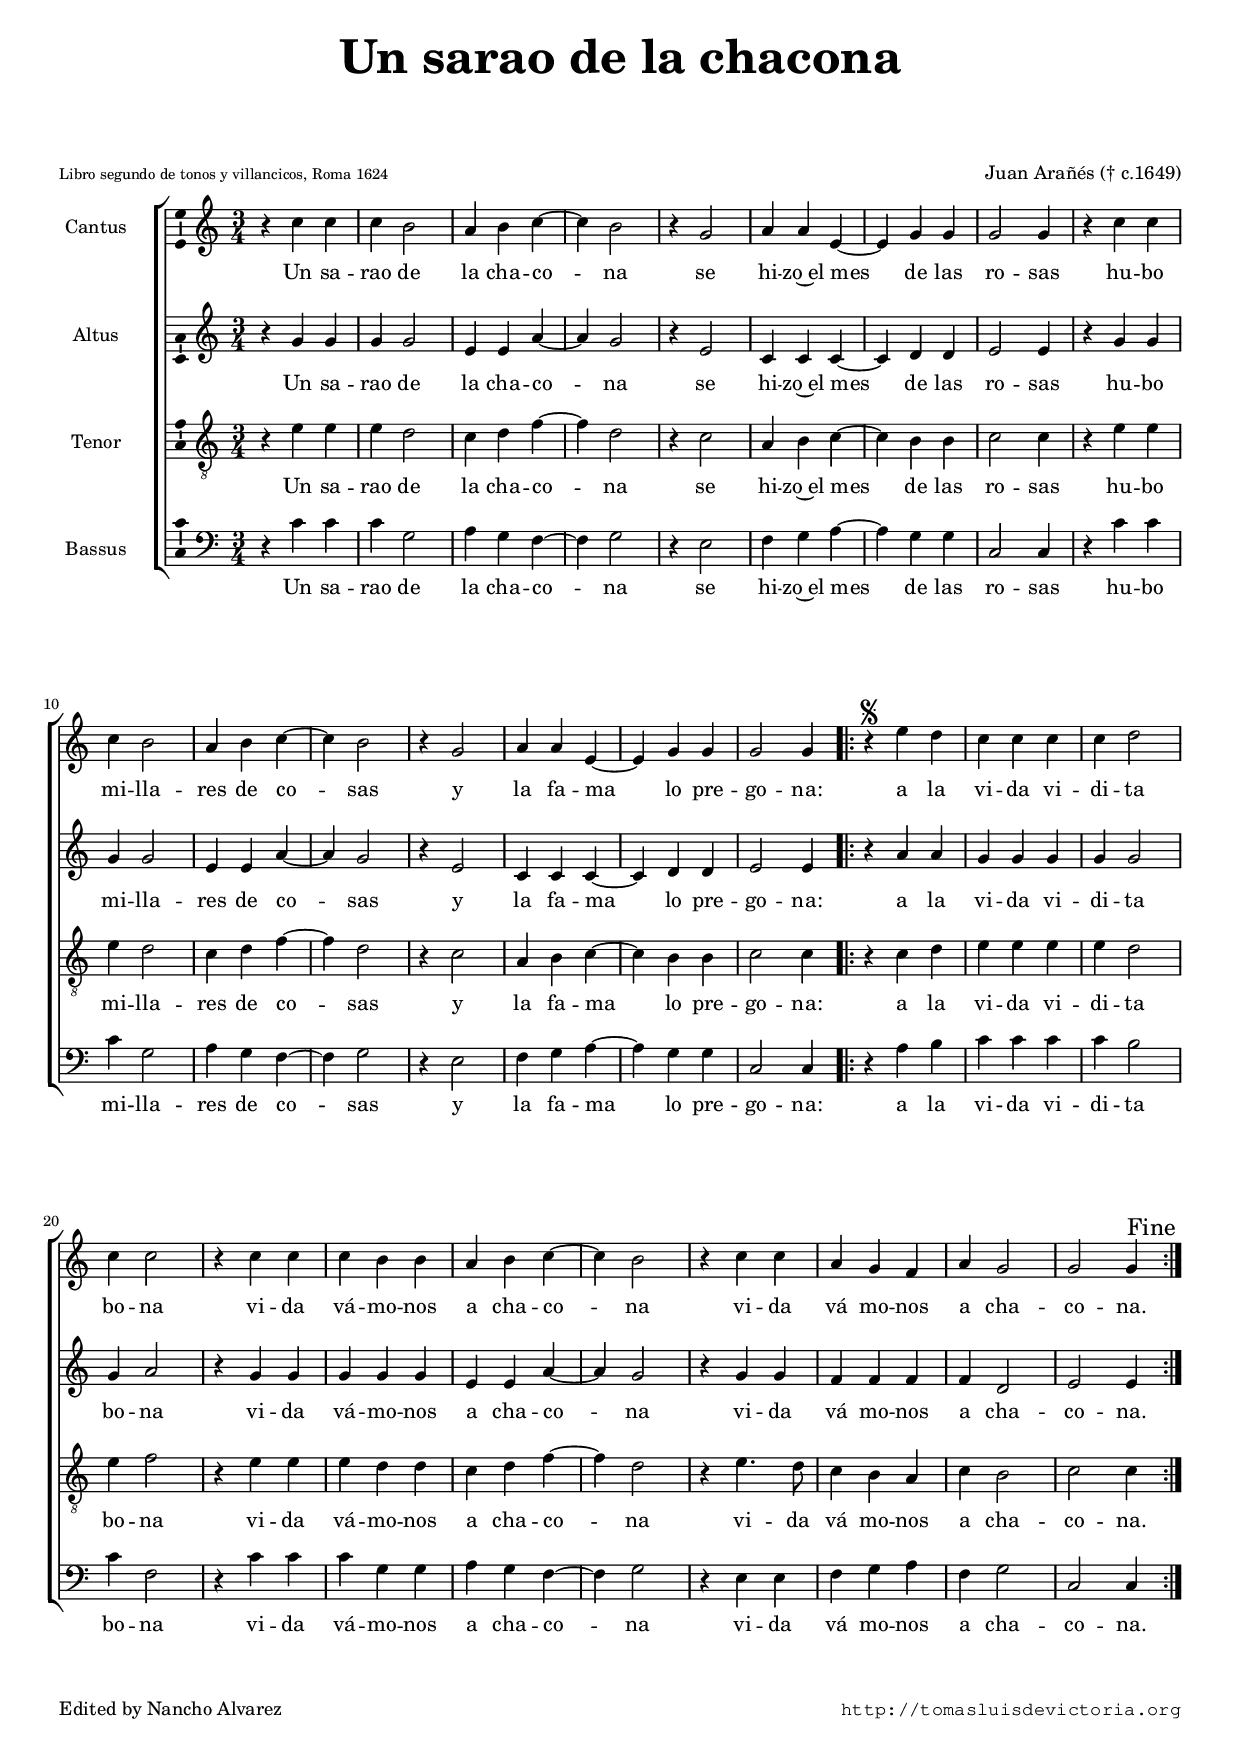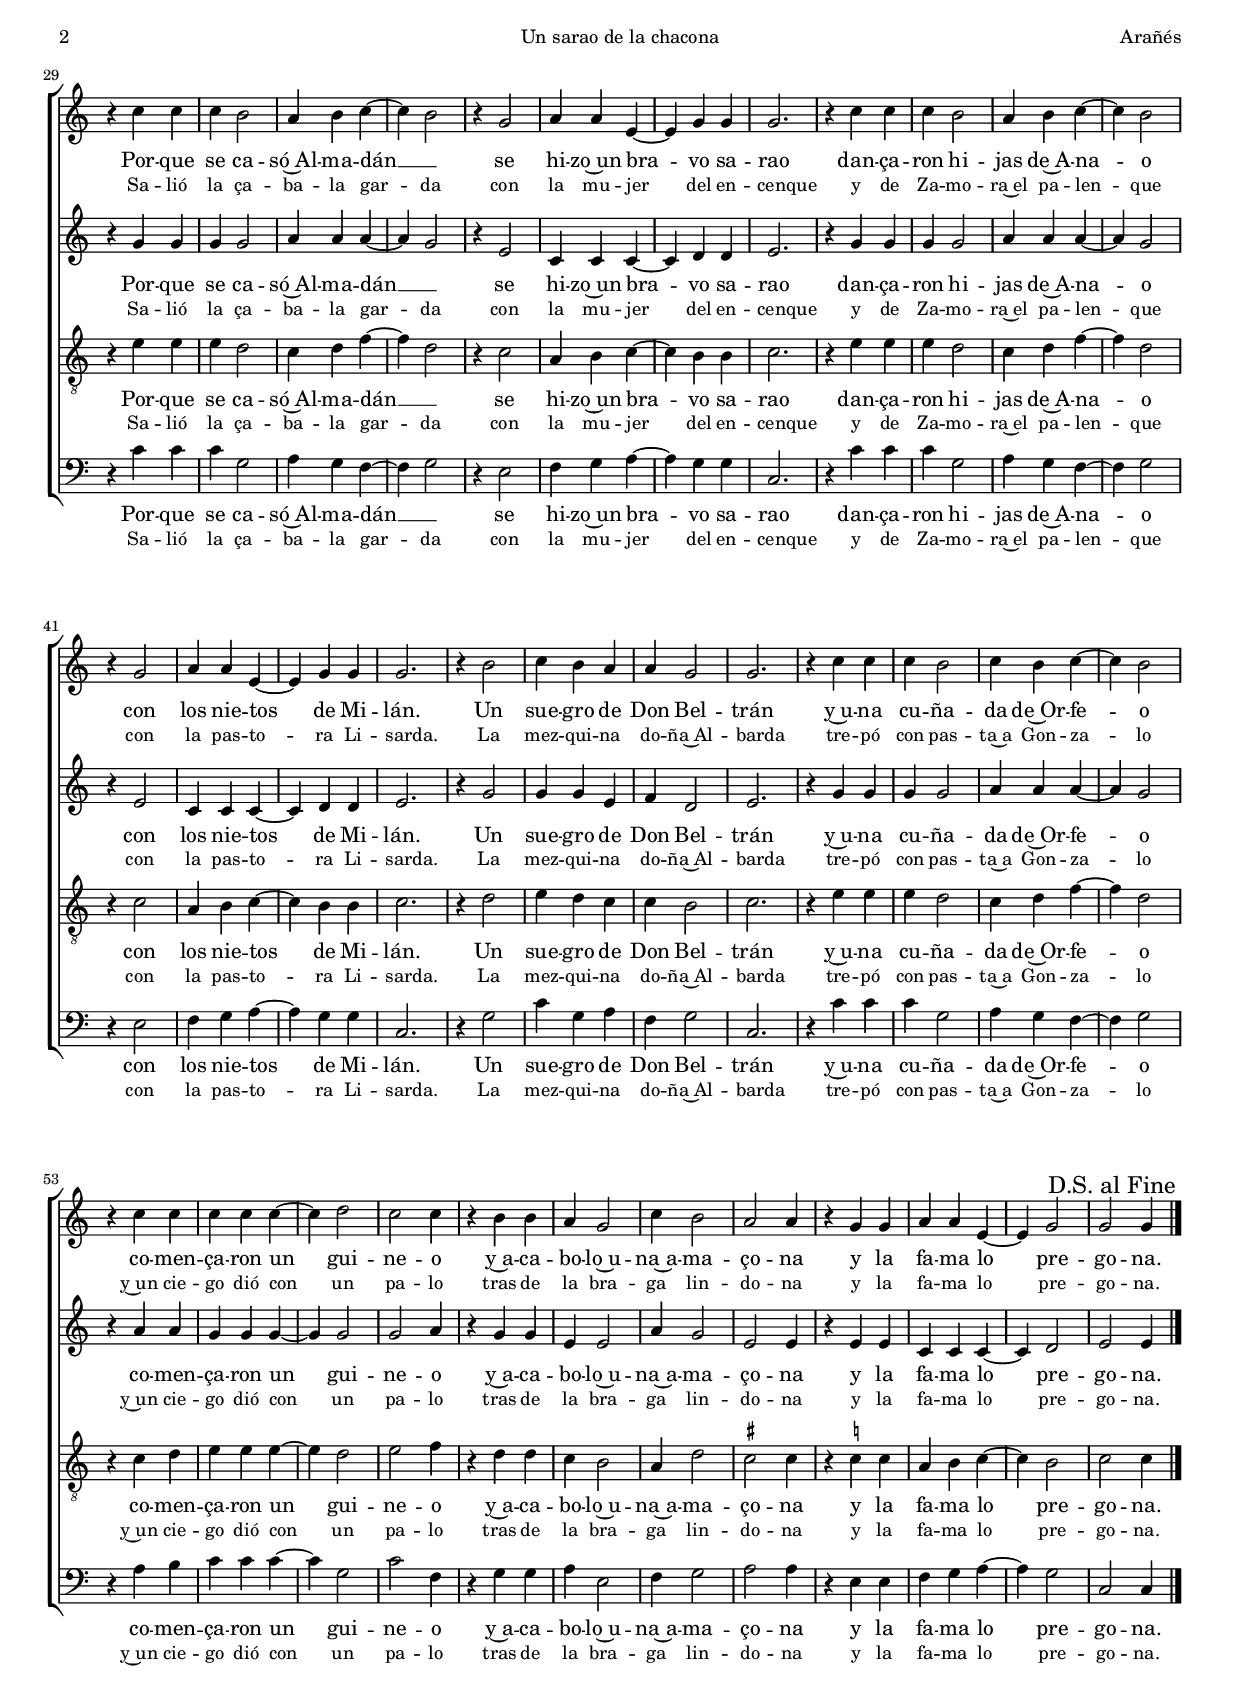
\version "2.18.0"

#(set-default-paper-size "a4")
#(set-global-staff-size 16.3)
#(ly:set-option 'point-and-click #f)
%mobile -s14.0 -i1.3

ss=\once \set suggestAccidentals = ##t
mt=#(define-music-function (parser location offset) (number?) ; move lyric text
      #{ \once \override LyricText.X-offset = -$offset #})

htitle="Un sarao de la chacona"
hcomposer="Arañés"

\header {
	title=\markup{\larger \larger \larger \larger "Un sarao de la chacona" }
	%subtitle=\markup{"siglo XVII"}
	subsubtitle=\markup{\null \vspace #3 }
	composer="Juan Arañés († c.1649)"
        pdfauthor=\composer
	%opus="(-)"
	poet=\markup{\fontsize #-2 "Libro segundo de tonos y villancicos, Roma 1624" } % está en el museo de la música de Bolonia
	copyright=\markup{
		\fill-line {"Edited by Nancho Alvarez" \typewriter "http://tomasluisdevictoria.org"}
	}
%	tagline=""
}

global={\key c \major \time 3/4 \skip 1*3/4*16 \bar ".|:"
				\skip 1*3/4*12 \bar ":|." \break
				\skip 1*3/4*36 \bar "|." }


cantus=\relative c''{
	r4 c c
	c b2
	a4 b c ~
	c b2
	r4 g2
	a4 a e ~
	e g g 
	g2 g4
	r4 c c 
	c b2
	a4 b c ~
	c b2
	r4 g2
	a4 a e ~
	e g g 
	g2 g4
	\override Script.staff-padding = #1 
	r4^\segno  e' d
	c c c 
	c d2
	c4 c2
	r4 c c
	c b b
	a b c ~
	c b2
	r4 c c
	a g f
	a g2 
	g2 g4
	\override Score.RehearsalMark.self-alignment-X=#right
	\once \override Score.RehearsalMark.break-visibility = #'#(#t #f #f)
        \mark \markup{"Fine"}
	r4 c c
	c4 b2
	a4 b c ~
	c b2
	r4 g2
	a4 a e ~
	e g g 
	g2.
	r4 c c
	c b2
	a4 b c ~
	c b2
	\break %notablet
	r4 g2
	a4 a e ~
	e g g
	g2. 
	r4 b2
	c4 b a 
	a g2 
	g2.
	r4 c c
	c b2
	c4 b c ~
	c b2
	r4 c c 
	c c c ~
	c d2 
	c2 c4
	r b b
	a g2
	c4 b2
	a2 a4
	r4 g g a a e ~
	e g2 
	\override TextScript.padding = #2
	g2 g4
	\override Score.RehearsalMark.self-alignment-X=#right
	\mark \markup{"D.S. al Fine"}
}

altus=\relative c''{
	r4 g g
	g g2
	e4 e a ~
	a g2
	r4 e2
	c4 c c ~
	c d d
	e2 e4
	r4 g g
	g g2
	e4 e a ~
	a g2
	r4 e2
	c4 c c ~
	c d d
	e2 e4
	r4 a a 
	g g g 
	g g2
	g4 a2
	r4 g g
	g g g
	e e a ~
	a g2
	r4 g g 
	f f f
	f d2
	e2 e4
	r4 g g
	g g2
	a4 a a ~
	a g2
	r4 e2 c4 c c ~
	c d d 
	e2.
	r4 g 	g 
	g g2
	a4 a a ~
	a g2
	r4 e2
	c4 c c ~
	c d d
	e2.
	r4 g2
	g4 g e f d2
	e2.
	r4 g g 
	g g2
	a4 a a ~
	a g2
	r4 a a
	g g g ~
	g g2
	g a4
	r4 g g
	e e2
	a4 g2
	e2 e4
	r4 e e
	c c c ~
	c d2 
	e2 e4
}

tenor=\relative c'{
	r4 e e
	e d2
	c4 d f ~
	f d2
	r4 c2
	a4 b c ~
	c b b
	c2 c4
	r4 e e 
	e d2 
	c4 d f ~
	f d2
	r4 c2
	a4 b c ~
	c b b
	c2 c4
	r4 c d 
	e e e
	e d2
	e4 f2
	r4 e e 
	e d d 
	c d f ~
	f d2
	r4 e4. d8
	c4 b a c4 b2
	c2 c4
	r4 e e 
	e d2
	c4 d f ~
	f d2
	r4 c2
	a4 b c ~
	c b b
	c2.
	r4 e e
	e d2
	c4 d f ~
	f d2
	r4 c2
	a4 b c ~
	c b b
	c2.
	r4 d2
	e4 d c c b2
	c2.
	r4 e e
	e d2
	c4 d f ~
	f d2
	r4 c d e e e ~
	e d2
	e2 f4
	r4 d d
	c b2
	a4 d2
	\ss cis2 cis4
	r4 \ss c! c
	a b c ~
	c b2
	c2 c4
}

bassus=\relative c'{
	r4 c c
	c g2
	a4 g f ~
	f g2
	r4 e2
	f4 g a ~
	a g g
	c,2 c4
	r4 c' c
	c g2
	a4 g f ~
	f g2
	r4 e2
	f4 g a ~
	a g g
	c,2 c4
	r4 a' b
	c c c
	c b2
	c4 f,2
	r4 c' c
	c g g 
	a g f ~
	f g2
	r4 e e
	f g a
	f g2
	c,2 c4
	r4 c' c
	c g2
	a4 g f ~
	f g2
	r4 e2
	f4 g a ~
	a g g 
	c,2.
	r4 c' c
	c g2
	a4 g f ~
	f g2
	r4 e2 
	f4 g a ~
	a g g c,2.
	r4 g'2
	c4 g a 
	f g2
	c,2.
	r4 c' c
	c g2
	a4 g f ~
	f g2
	r4 a b
	c c c ~
	c g2
	c2 f,4
	r4 g g
	a e2
	f4 g2
	a2 a4
	r4 e e
	f g a ~
	a g2
	c,2 c4
}


textocantus=\lyricmode{
Un sa -- rao de la cha -- co -- _ na
se hi -- zo~el mes _ de las ro -- sas
hu -- bo mi -- lla -- res de co -- _ sas
y la fa -- ma _ lo pre -- go -- na:
a la vi -- da vi -- di -- ta bo -- na
vi -- da vá -- mo -- nos a cha -- co -- _ na
vi -- da vá mo -- nos a cha -- co -- na.
Por -- que se ca -- só~Al -- ma -- dán __ _ _ 
se hi -- zo~un bra -- _ vo sa -- rao
dan -- ça -- ron hi -- jas de~A -- na -- _ o
con los nie -- tos _ de Mi -- lán.
Un sue -- gro de Don Bel -- trán
y~u -- na cu -- ña -- da de~Or -- fe -- _ o
co -- men -- ça -- ron un _ gui -- ne -- o
y~a -- ca -- bo -- lo~u -- na~a -- ma -- ço -- na
y la fa -- ma lo _ pre -- go -- na.
}
textocantusb=\lyricmode{
\override LyricText.font-size = #0
_ _ _ _ _ _ _ _ _ 
_ _ _ _ _ _ _ _ _ 
_ _ _ _ _ _ _ _ _ 
_ _ _ _ _ _ _ _ _ 
_ _ _ _ _ _ _ _ _ 
_ _ _ _ _ _ _ _ _ 
_ _ _ _ _ _ _ _ _ _ 
Sa -- lió la ça -- ba -- la gar -- _ da
con la mu -- jer _ del en -- \mt #1.3 cenque
y de Za -- mo -- ra~el pa -- len -- _ que
con la pas -- to -- _ ra Li -- \mt #1.3 sarda.
La mez -- qui -- na do -- ña~Al -- \mt #1.3 barda
tre -- pó con pas -- ta~a Gon -- za -- _ lo
y~un cie -- go dió con _ un pa -- lo
tras de la bra -- ga lin -- do -- na
y la fa -- ma lo _ pre -- go -- na.
}

textoaltus=\lyricmode{
	
}

textotenor=\lyricmode{
	
}

textobassus=\lyricmode{
	
}



\score {
\new ChoirStaff<<

	\new Staff <<\global
	\new Voice="v1" {
		\set Staff.instrumentName="Cantus " 
		\clef "treble"
		\cantus }
	\new Lyrics \lyricsto "v1" {\textocantus }
	\new Lyrics \lyricsto "v1" {\textocantusb }
	>>

	
	\new Staff << \global
	\new Voice="v2" {
		\set Staff.instrumentName="Altus "
		\clef "treble" 
		\altus}
	\new Lyrics \lyricsto "v2" {\textocantus }
	\new Lyrics \lyricsto "v2" {\textocantusb }
	>>

	
	\new Staff <<\global
	\new Voice="v3" {
		\set Staff.instrumentName="Tenor "
		\clef "G_8"
		\tenor }
	\new Lyrics \lyricsto "v3" {\textocantus }
	\new Lyrics \lyricsto "v3" {\textocantusb }
	>>
	

	\new Staff <<\global
	\new Voice="v4" {
		\set Staff.instrumentName="Bassus "
		\clef "bass" 
		\bassus }
	\new Lyrics \lyricsto "v4" {\textocantus }
	\new Lyrics \lyricsto "v4" {\textocantusb }
	>>
	
>>

\layout{ 
	\context {\Lyrics 
		\override VerticalAxisGroup.staff-affinity = #UP
		\override VerticalAxisGroup.nonstaff-relatedstaff-spacing =
			#'((basic-distance . 0) (minimum-distance . 0) (padding . 1))
		\override LyricText.font-size = #1.2
		\override LyricHyphen.minimum-distance = #0.5
	}
	\context {\Score 
		tempoHideNote = ##t
		\override BarNumber.padding = #2 
	}
	\context {\Voice 
		melismaBusyProperties = #'()
		%autoBeaming = ##f
	}
	\context {\Staff 
                %\RemoveEmptyStaves
                %\override VerticalAxisGroup.remove-first = ##t
		\override VerticalAxisGroup.staff-staff-spacing =
			#'((basic-distance . 11) (minimum-distance . 0) (padding . 1))
		\consists Ambitus_engraver 
		\override LigatureBracket.padding = #1
	}
}

%\midi { \mtempo }

}


\paper{
	evenHeaderMarkup=\markup  \fill-line { \fromproperty #'page:page-number-string \htitle \hcomposer }
	oddHeaderMarkup= \markup  \fill-line { \on-the-fly #not-first-page \hcomposer \on-the-fly #not-first-page \htitle \on-the-fly #not-first-page \fromproperty #'page:page-number-string }
	%system-count=7
	%page-count = 2
	ragged-last-bottom = ##f
	indent=1.8\cm
	system-system-spacing =
	#'((basic-distance . 20) (minimum-distance . 0) (padding . 5))
	top-system-spacing = % header
	#'((basic-distance . 9) (minimum-distance . 0) (padding . 0))
	last-bottom-spacing = % footer
	#'((basic-distance . 14) (minimum-distance . 0) (padding . 0))
	markup-system-spacing.padding = #1.5
}
